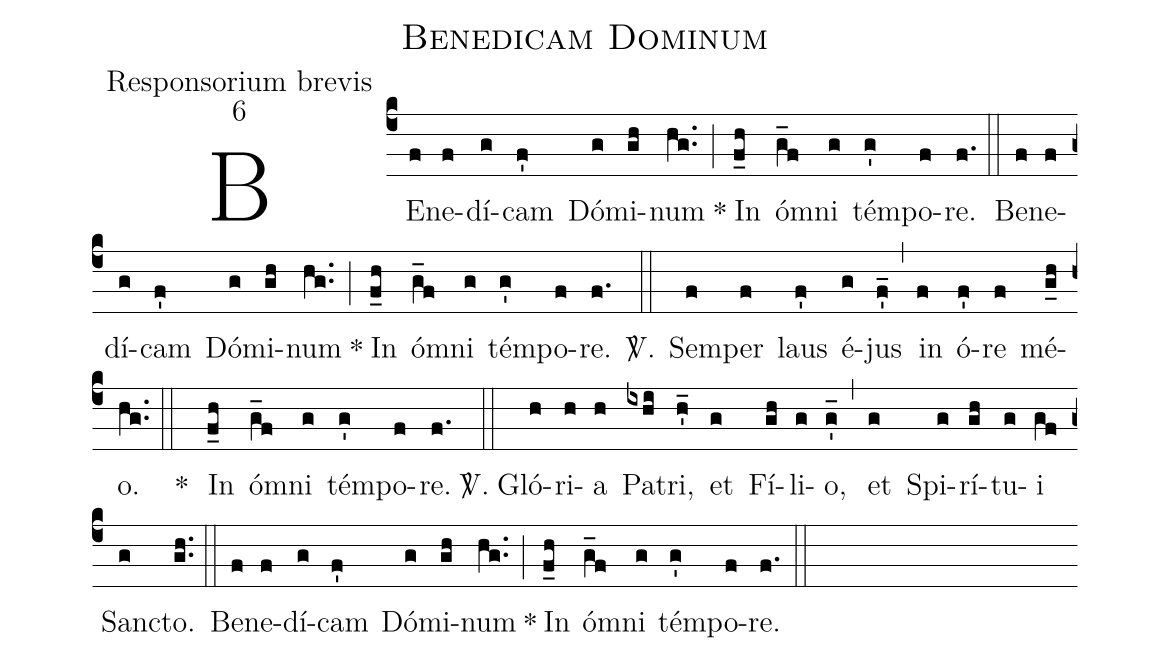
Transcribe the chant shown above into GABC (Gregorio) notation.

name:Benedicam Dominum;
office-part:Responsorium brevis;
mode:6;
%%
(c4) BE(f)ne(f)dí(g)cam(f') Dó(g)mi(gh)num(hg..) *(;)In(f_h) óm(g_f)ni(g) tém(g')po(f)re.(f.) (::)
Be(f)ne(f)dí(g)cam(f') Dó(g)mi(gh)num(hg..) *(;)In(f_h) óm(g_f)ni(g) tém(g')po(f)re.(f.)

<sp>V/</sp>.(::) Sem(f)per(f) laus(f') é(g)jus(f'_) (,) in(f) ó(f')re(f) mé(g_h)o.(hg..) (::)

*() In(f_h) óm(g_f)ni(g) tém(g')po(f)re.(f.)

<sp>V/</sp>.(::)Gló(h)ri(h)a(h) Pa(ixhi)tri,(h'_) et(g) Fí(gh)li(g)o,(g'_) (,)et(g) Spi(g)rí(gh)tu(g)i(gf) Sanc(g)to.(gh..) (::)

Be(f)ne(f)dí(g)cam(f') Dó(g)mi(gh)num(hg..) *(;)In(f_h) óm(g_f)ni(g) tém(g')po(f)re.(f.) (::)
